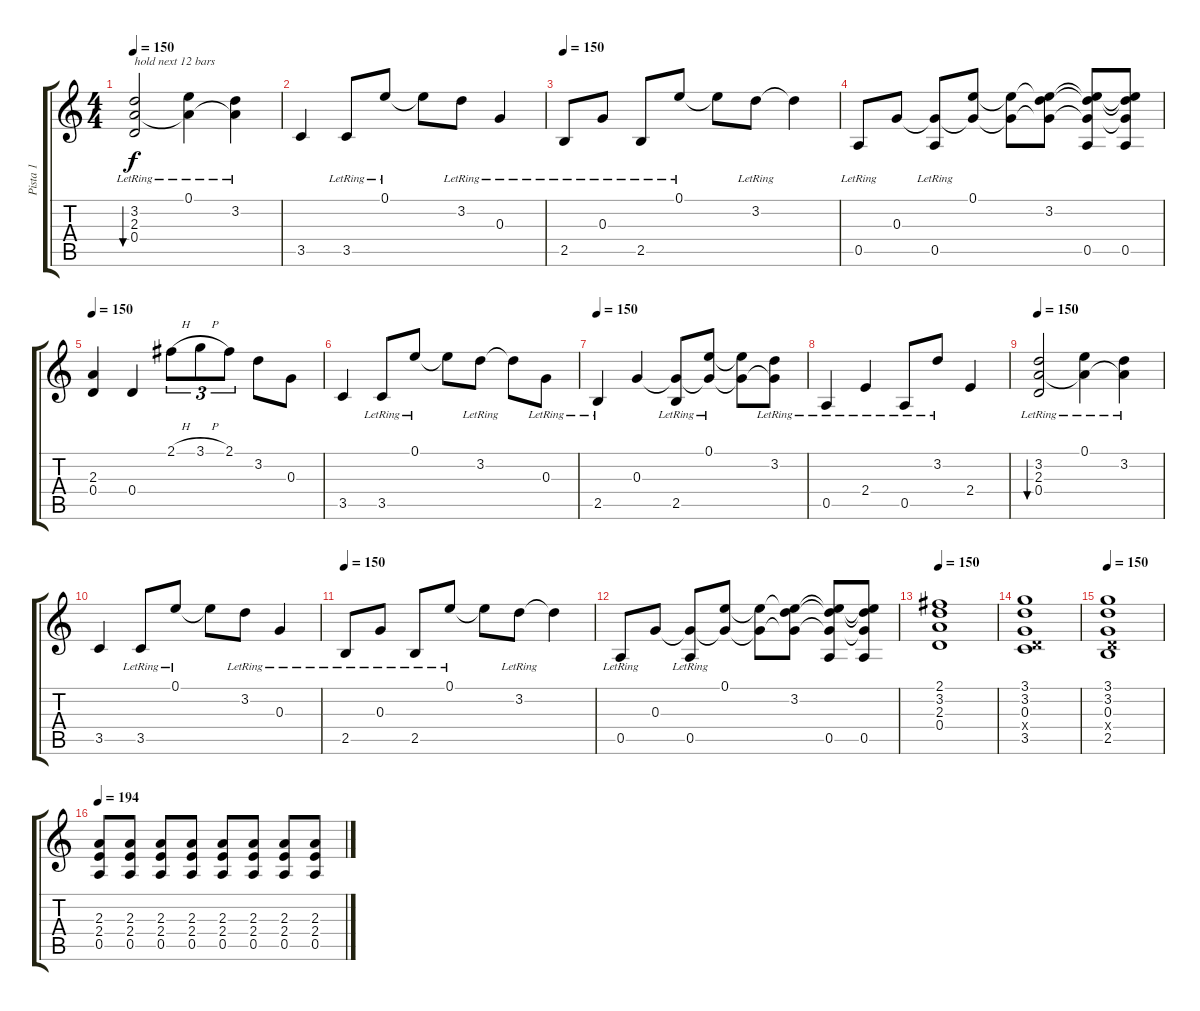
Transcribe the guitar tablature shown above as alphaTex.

\track ("Pista 1" "Pista 1") {instrument distortionguitar}
\staff {score tabs}
\tuning (E4 B3 G3 D3 A2 E2) {hide}
\ts (4 4)
\tempo 150
\clef g2
\ks c
(3.2{lr} 2.3 0.4).2{bu 240 txt "hold next 12 bars" dy f volume 7} (0.1{lr} 2.3{t}).4 (3.2{lr} 2.3{t}).4 |
3.5.4 3.5{lr}.8 0.1{lr}.8 0.1{t}.8 3.2{lr}.8 0.3{lr}.4 |
\tempo 150
2.5{lr}.8 0.3{lr}.8 2.5{lr}.8 0.1{lr}.8 0.1{t}.8 3.2{lr}.8 3.2{t}.4 |
0.5{lr}.8 0.3.8 (0.3{t} 0.5{lr}).8 (0.1 0.3{t}).8 (0.1{t} 0.3{t}).8 (0.1{t} 3.2 0.3{t}).8 (0.1{t} 3.2{t} 0.3{t} 0.5).8 (0.1{t} 3.2{t} 0.3{t} 0.5).8 |
\tempo 150
(2.3 0.4).4 0.4.4 2.1{h}.8{tu (3 2)} 3.1{h}.8{tu (3 2)} 2.1.8{tu (3 2)} 3.2.8 0.3.8 |
3.5.4 3.5{lr}.8 0.1{lr}.8 0.1{t}.8 3.2{lr}.8 3.2{t}.8 0.3{lr}.8 |
\tempo 150
2.5{lr}.4 0.3.4 (0.3{t} 2.5{lr}).8 (0.1{lr} 0.3{t}).8 (0.1{t} 0.3{t}).8 (3.2{lr} 0.3{t}).8 |
0.5{lr}.4 2.4{lr}.4 0.5{lr}.8 3.2{lr}.8 2.4.4 |
\tempo 150
(3.2{lr} 2.3 0.4).2{bu 240} (0.1{lr} 2.3{t}).4 (3.2{lr} 2.3{t}).4 |
3.5.4 3.5{lr}.8 0.1{lr}.8 0.1{t}.8 3.2{lr}.8 0.3{lr}.4 |
\tempo 150
2.5{lr}.8 0.3{lr}.8 2.5{lr}.8 0.1{lr}.8 0.1{t}.8 3.2{lr}.8 3.2{t}.4 |
0.5{lr}.8 0.3.8 (0.3{t} 0.5{lr}).8 (0.1 0.3{t}).8 (0.1{t} 0.3{t}).8 (0.1{t} 3.2 0.3{t}).8 (0.1{t} 3.2{t} 0.3{t} 0.5).8 (0.1{t} 3.2{t} 0.3{t} 0.5).8 |
\tempo 150
(2.1 3.2 2.3 0.4).1 |
(3.1 3.2 0.3 0.4{x} 3.5).1 |
\tempo 150
(3.1 3.2 0.3 0.4{x} 2.5).1 |
\tempo 194
(2.3 2.4 0.5).8{volume 13} (2.3 2.4 0.5).8 (2.3 2.4 0.5).8 (2.3 2.4 0.5).8 (2.3 2.4 0.5).8 (2.3 2.4 0.5).8 (2.3 2.4 0.5).8 (2.3 2.4 0.5).8
